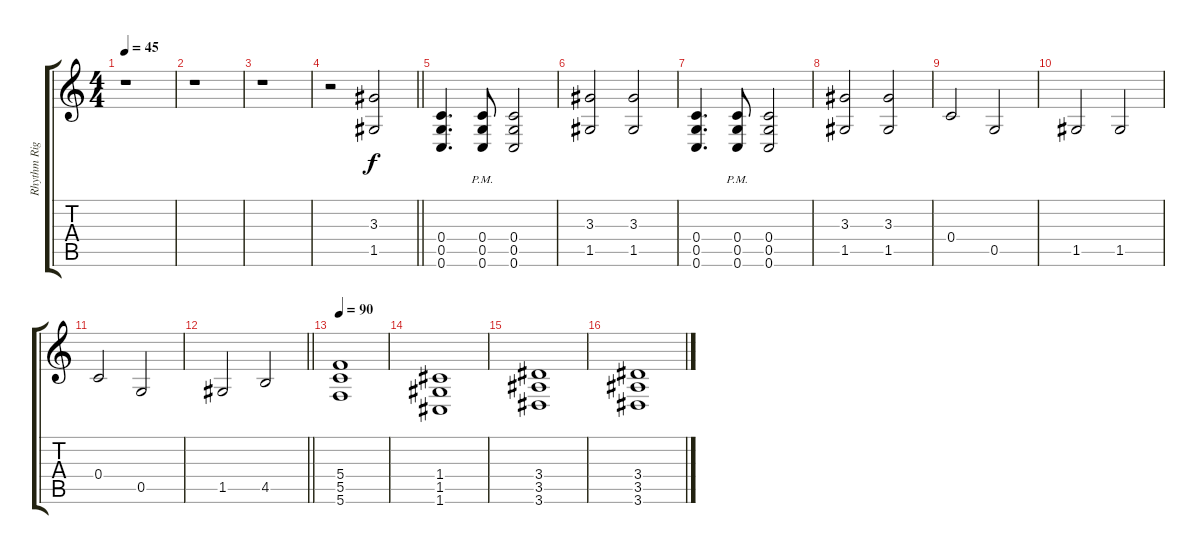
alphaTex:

\track ("Rhythm Right" "Rhythm Rig") {instrument distortionguitar}
\staff {score tabs}
\tuning (D4 A3 F3 C3 G2 C2) {hide}
\ts (4 4)
\tempo 45
\clef g2
\ks c
r.1{dy f} |
r.1 |
r.1 |
\barLineRight lightlight
r.2 (3.3 1.5).2 |
(0.4 0.5 0.6).4{d} (0.4{pm} 0.5{pm} 0.6{pm}).8 (0.4 0.5 0.6).2 |
(3.3 1.5).2 (3.3 1.5).2 |
(0.4 0.5 0.6).4{d} (0.4{pm} 0.5{pm} 0.6{pm}).8 (0.4 0.5 0.6).2 |
(3.3 1.5).2 (3.3 1.5).2 |
0.4.2 0.5.2 |
1.5.2 1.5.2 |
0.4.2 0.5.2 |
\barLineRight lightlight
1.5.2 4.5.2 |
\tempo 90
(5.4 5.5 5.6).1 |
(1.4 1.5 1.6).1 |
(3.4 3.5 3.6).1 |
(3.4 3.5 3.6).1
